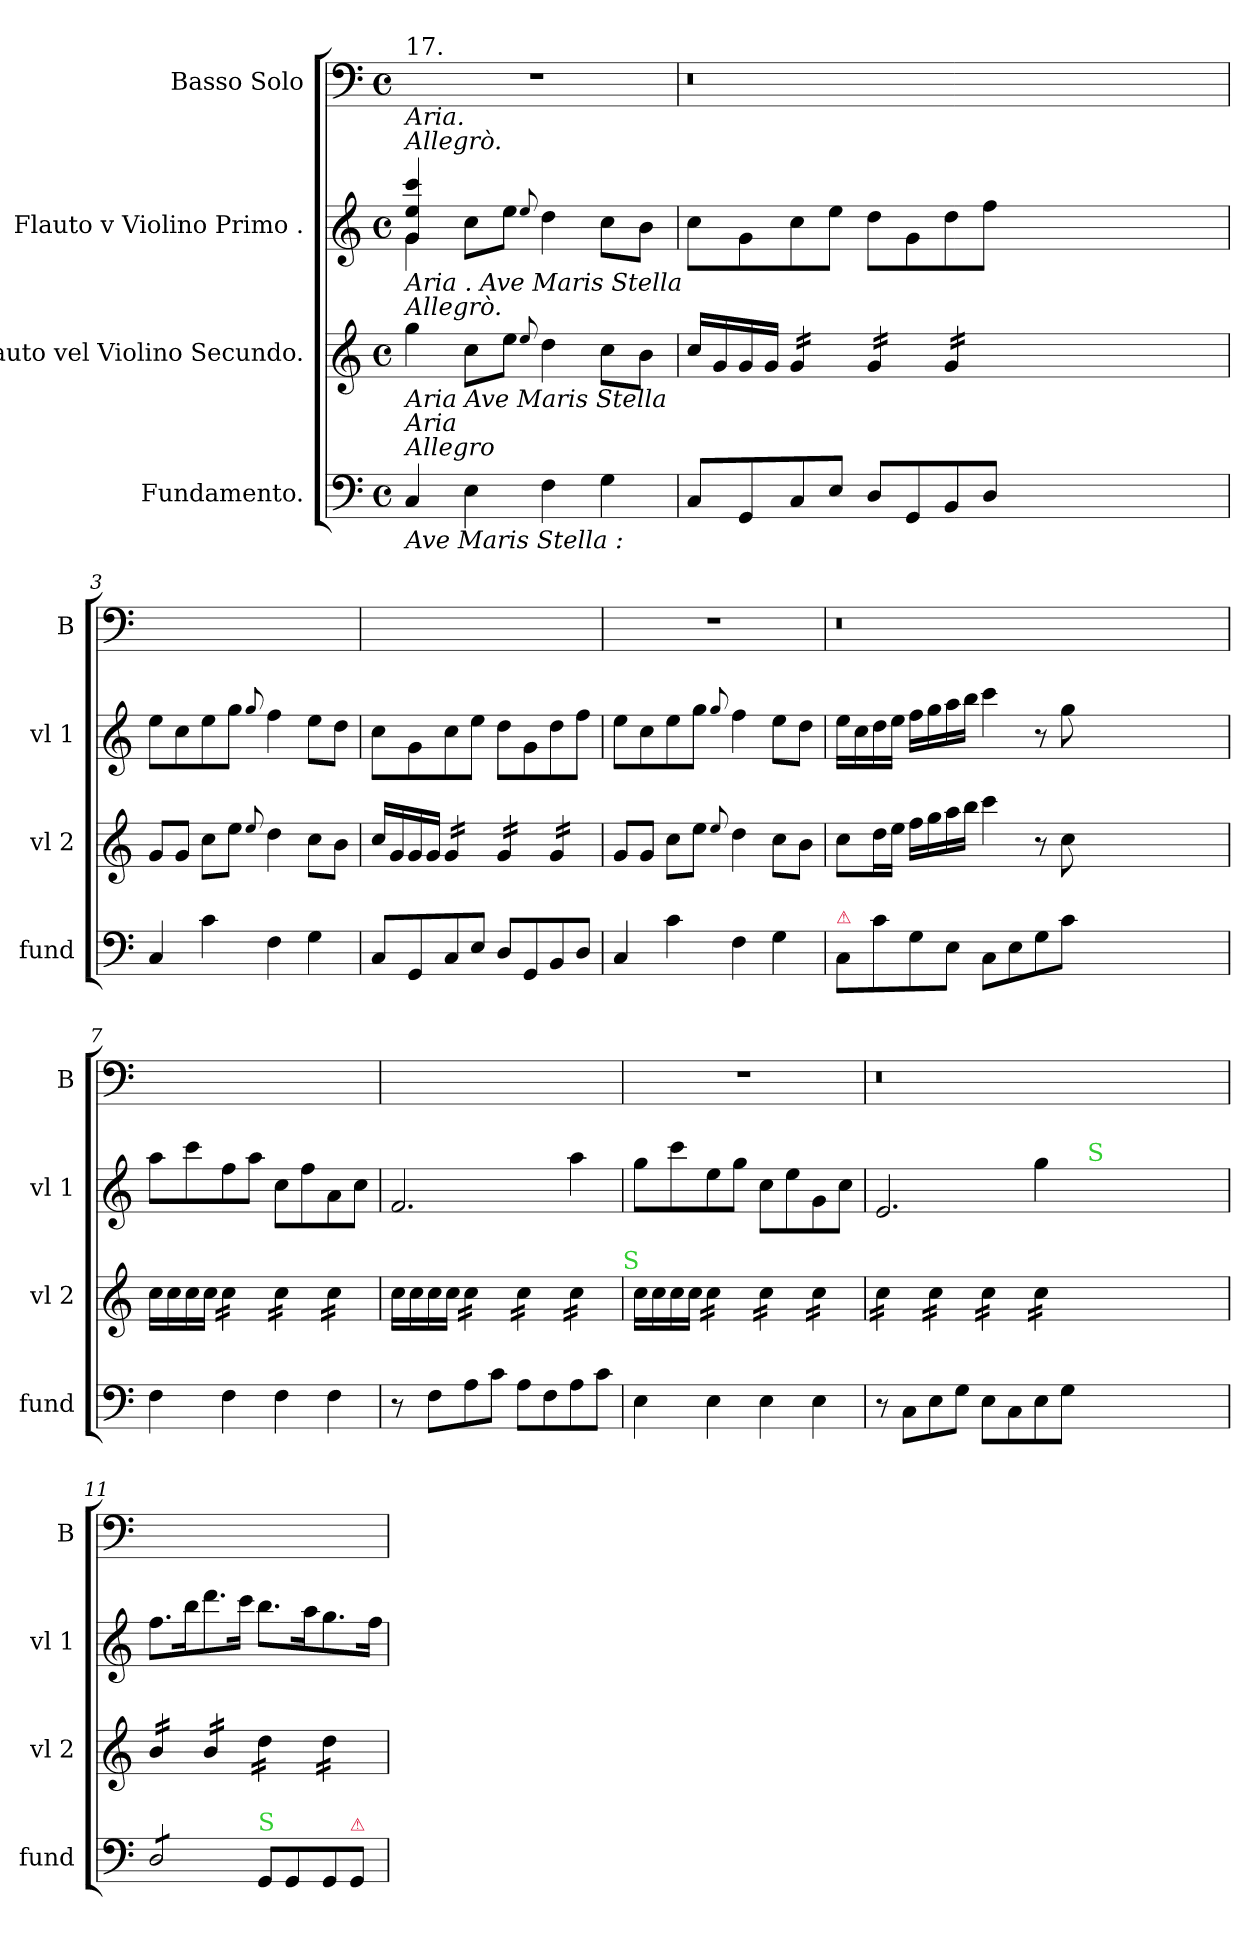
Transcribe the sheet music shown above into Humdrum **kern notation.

**kern	**kern	**kern	**kern
*part4	*part3	*part2	*part1
*staff4	*staff3	*staff2	*staff1
*I"Fundamento.	*I"Flauto vel Violino Secundo.	*I"Flauto v Violino Primo .	*I"Basso Solo
*I'fund	*I'vl 2	*I'vl 1	*I'B
*clefF4	*clefG2	*clefG2	*clefF4
*k[]	*k[]	*k[]	*k[]
*M4/4	*M4/4	*M4/4	*M4/4
*met(c)	*met(c)	*met(c)	*met(c)
=1	=1	=1	=1
*	*	*^	*
!	!	!	!	!LO:TX:a:t=17.
!	!	!	!	!LO:TX:b:i:t=Aria.
!	!	!LO:TX:a:i:t=Allegrò.	!	!
!	!	!LO:TX:b:i:t=Aria . Ave Maris Stella	!	!
!	!LO:TX:b:i:t=Aria Ave Maris Stella	!	!	!
!	!LO:TX:a:i:t=Allegrò.	!	!	!
!LO:TX:b:i:t=Ave Maris Stella &colon;	!	!	!	!
!LO:TX:a:i:t=Allegro	!	!	!	!
!LO:TX:a:i:t=Aria	!	!	!	!
4C/	4gg\	4g/ 4ee/ 4ccc/	4g\	1r
4E\	8cc\L	8cc\L	4ryy	.
.	8ee\J	8ee\J	.	.
.	8qqee/	8qqee/	.	.
4F\	4dd\	4dd\	2ryy	.
4G\	8cc\L	8cc\L	.	.
.	8b\J	8b\J	.	.
*	*	*v	*v	*
=2	=2	=2	=2
8C/L	16cc/LL	8cc\L	0.r
.	16g/	.	.
8GG/	16g/	8g\	.
.	16g/JJ	.	.
*	*tremolo	*	*
8C/	16g/LL	8cc\	.
.	16g/	.	.
8E/J	16g/	8ee\J	.
.	16g/JJ	.	.
8D/L	16g/LL	8dd\L	.
.	16g/	.	.
8GG/	16g/	8g\	.
.	16g/JJ	.	.
8BB/	16g/LL	8dd\	.
.	16g/	.	.
8D/J	16g/	8ff\J	.
.	16g/JJ	.	.
*	*Xtremolo	*	*
0ryy	0ryy	0ryy	.
=3	=3	=3	=3
4C/	8g/L	8ee\L	1ryy
.	8g/J	8cc\	.
4c\	8cc\L	8ee\	.
.	8ee\J	8gg\J	.
.	8qqee/	8qqgg/	.
4F\	4dd\	4ff\	.
4G\	8cc\L	8ee\L	.
.	8b\J	8dd\J	.
=4	=4	=4	=4
8C/L	16cc/LL	8cc\L	1ryy
.	16g/	.	.
8GG/	16g/	8g\	.
.	16g/JJ	.	.
*	*tremolo	*	*
8C/	16g/LL	8cc\	.
.	16g/	.	.
8E/J	16g/	8ee\J	.
.	16g/JJ	.	.
8D/L	16g/LL	8dd\L	.
.	16g/	.	.
8GG/	16g/	8g\	.
.	16g/JJ	.	.
8BB/	16g/LL	8dd\	.
.	16g/	.	.
8D/J	16g/	8ff\J	.
.	16g/JJ	.	.
*	*Xtremolo	*	*
=5	=5	=5	=5
4C/	8g/L	8ee\L	1r
.	8g/J	8cc\	.
4c\	8cc\L	8ee\	.
.	8ee\J	8gg\J	.
.	8qqee/	8qqgg/	.
4F\	4dd\	4ff\	.
4G\	8cc\L	8ee\L	.
.	8b\J	8dd\J	.
=6	=6	=6	=6
!LO:TX:a:color=crimson:t=⚠	!	!	!
8C/L	8cc\L	16ee\LL	0.r
.	.	16cc\	.
8c\	16dd\L	16dd\	.
.	16ee\JJ	16ee\JJ	.
8G\	16ff\LL	16ff\LL	.
.	16gg\	16gg\	.
8E\J	16aa\	16aa\	.
.	16bb\JJ	16bb\JJ	.
8C\L	4ccc\	4ccc\	.
8E\	.	.	.
8G\	8r	8r	.
8c\J	8cc\	8gg\	.
0ryy	0ryy	0ryy	.
=7	=7	=7	=7
4F\	16cc\LL	8aa\L	1ryy
.	16cc\	.	.
.	16cc\	8ccc\	.
.	16cc\JJ	.	.
*	*tremolo	*	*
4F\	16cc\LL	8ff\	.
.	16cc\	.	.
.	16cc\	8aa\J	.
.	16cc\JJ	.	.
4F\	16cc\LL	8cc\L	.
.	16cc\	.	.
.	16cc\	8ff\	.
.	16cc\JJ	.	.
4F\	16cc\LL	8a\	.
.	16cc\	.	.
.	16cc\	8cc\J	.
.	16cc\JJ	.	.
*	*Xtremolo	*	*
=8	=8	=8	=8
8r	16cc\LL	2.f/	1ryy
.	16cc\	.	.
8F\L	16cc\	.	.
.	16cc\JJ	.	.
*	*tremolo	*	*
8A\	16cc\LL	.	.
.	16cc\	.	.
8c\J	16cc\	.	.
.	16cc\JJ	.	.
8A\L	16cc\LL	.	.
.	16cc\	.	.
8F\	16cc\	.	.
.	16cc\JJ	.	.
8A\	16cc\LL	4aa\	.
.	16cc\	.	.
8c\J	16cc\	.	.
.	16cc\JJ	.	.
*	*Xtremolo	*	*
!	!LO:TX:a:color=limegreen:t=S	!	!
=9	=9	=9	=9
4E\	16cc\LL	8gg\L	1r
.	16cc\	.	.
.	16cc\	8ccc\	.
.	16cc\JJ	.	.
*	*tremolo	*	*
4E\	16cc\LL	8ee\	.
.	16cc\	.	.
.	16cc\	8gg\J	.
.	16cc\JJ	.	.
4E\	16cc\LL	8cc\L	.
.	16cc\	.	.
.	16cc\	8ee\	.
.	16cc\JJ	.	.
4E\	16cc\LL	8g\	.
.	16cc\	.	.
.	16cc\	8cc\J	.
.	16cc\JJ	.	.
=10	=10	=10	=10
8r	16cc\LL	2.e/	0.r
.	16cc\	.	.
8C\L	16cc\	.	.
.	16cc\JJ	.	.
8E\	16cc\LL	.	.
.	16cc\	.	.
8G\J	16cc\	.	.
.	16cc\JJ	.	.
8E\L	16cc\LL	.	.
.	16cc\	.	.
8C\	16cc\	.	.
.	16cc\JJ	.	.
8E\	16cc\LL	4gg\	.
.	16cc\	.	.
8G\J	16cc\	.	.
.	16cc\JJ	.	.
!	!	!LO:TX:a:color=limegreen:t=S	!
0ryy	0ryy	0ryy	.
=11	=11	=11	=11
!LO:TX:b:color=crimson:t=⚠	!	!	!
*tremolo	*	*	*
8D/L	16b/LL	8.ff\L	1ryy
.	16b/	.	.
8D/	16b/	.	.
.	16b/JJ	16bb\K	.
8D/	16b/LL	8.ddd\	.
.	16b/	.	.
8D/J	16b/	.	.
*Xtremolo	*	*	*
.	16b/JJ	16ccc\Jk	.
!LO:TX:a:color=limegreen:t=S	!	!	!
8GG/L	16dd\LL	8.bb\L	.
.	16dd\	.	.
8GG/	16dd\	.	.
.	16dd\JJ	16aa\K	.
8GG/	16dd\LL	8.gg\	.
.	16dd\	.	.
!LO:TX:a:color=crimson:t=⚠	!	!	!
8GG/J	16dd\	.	.
.	16dd\JJ	16ff\Jk	.
*	*Xtremolo	*	*
=	=	=	=
*-	*-	*-	*-
